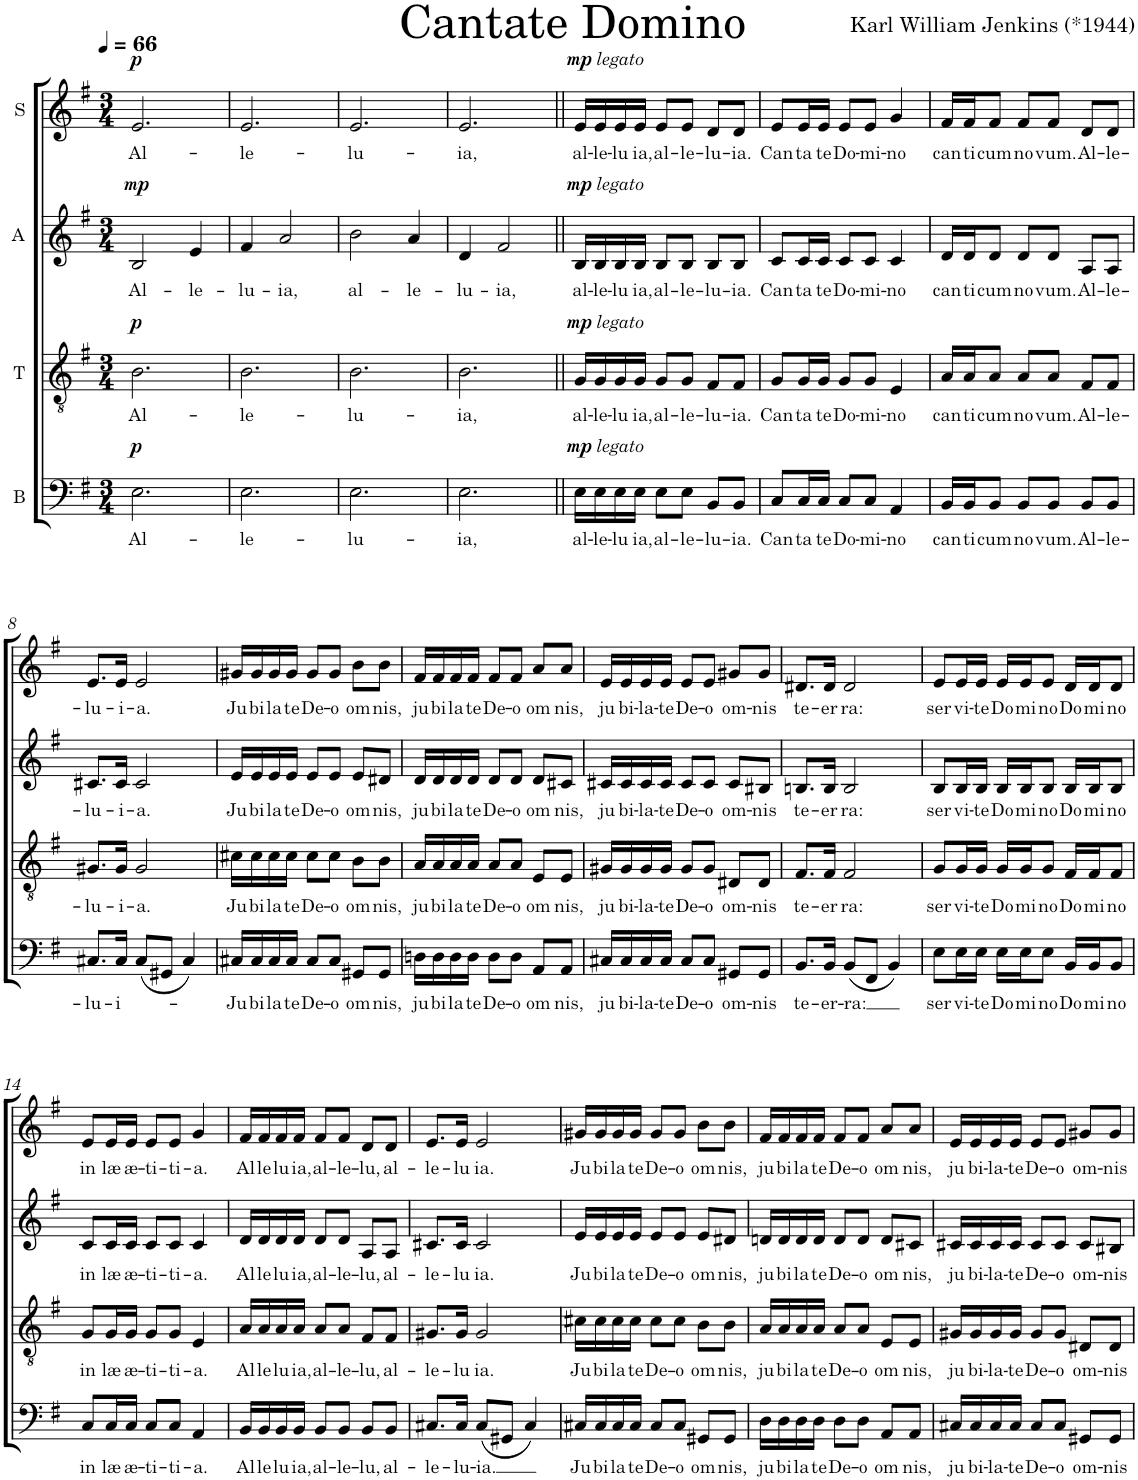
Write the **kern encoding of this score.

**kern	**text	**dynam	**kern	**text	**dynam	**kern	**text	**dynam	**kern	**text	**dynam
*part4	*part4	*part4	*part3	*part3	*part3	*part2	*part2	*part2	*part1	*part1	*part1
*staff4	*staff4	*staff4	*staff3	*staff3	*staff3	*staff2	*staff2	*staff2	*staff1	*staff1	*staff1
*I"B	*	*	*I"T	*	*	*I"A	*	*	*I"S	*	*
*I'B	*	*	*I'T	*	*	*I'A	*	*	*I'S	*	*
*clefF4	*	*	*clefGv2	*	*	*clefG2	*	*	*clefG2	*	*
*k[f#]	*	*	*k[f#]	*	*	*k[f#]	*	*	*k[f#]	*	*
*M3/4	*	*	*M3/4	*	*	*M3/4	*	*	*M3/4	*	*
*MM66	*	*	*MM66	*	*	*MM66	*	*	*MM66	*	*
=1	=1	=1	=1	=1	=1	=1	=1	=1	=1	=1	=1
!	!LO:LY:b	!LO:DY:a	!	!LO:LY:b	!LO:DY:a	!	!LO:LY:b	!LO:DY:a	!	!LO:LY:b	!LO:DY:a
2.E\	Al-	p	2.B\	Al-	p	2B/	Al-	mp	2.e/	Al-	p
!	!	!	!	!	!	!	!LO:LY:b	!	!	!	!
.	.	.	.	.	.	4e/	-le-	.	.	.	.
=2	=2	=2	=2	=2	=2	=2	=2	=2	=2	=2	=2
!	!LO:LY:b	!	!	!LO:LY:b	!	!	!LO:LY:b	!	!	!LO:LY:b	!
2.E\	-le-	.	2.B\	-le-	.	4f#/	-lu-	.	2.e/	-le-	.
!	!	!	!	!	!	!	!LO:LY:b	!	!	!	!
.	.	.	.	.	.	2a/	-ia,	.	.	.	.
=3	=3	=3	=3	=3	=3	=3	=3	=3	=3	=3	=3
!	!LO:LY:b	!	!	!LO:LY:b	!	!	!LO:LY:b	!	!	!LO:LY:b	!
2.E\	-lu-	.	2.B\	-lu-	.	2b\	al-	.	2.e/	-lu-	.
!	!	!	!	!	!	!	!LO:LY:b	!	!	!	!
.	.	.	.	.	.	4a/	-le-	.	.	.	.
=4	=4	=4	=4	=4	=4	=4	=4	=4	=4	=4	=4
!	!LO:LY:b	!	!	!LO:LY:b	!	!	!LO:LY:b	!	!	!LO:LY:b	!
2.E\	-ia,	.	2.B\	-ia,	.	4d/	-lu-	.	2.e/	-ia,	.
!	!	!	!	!	!	!	!LO:LY:b	!	!	!	!
.	.	.	.	.	.	2f#/	-ia,	.	.	.	.
=5||	=5||	=5||	=5||	=5||	=5||	=5||	=5||	=5||	=5||	=5||	=5||
!	!LO:LY:b	!LO:DY:a	!	!LO:LY:b	!	!	!LO:LY:b	!	!	!LO:LY:b	!
!	!	!LO:DY:n=1:a	!	!	!LO:DY:a	!	!	!	!	!	!
!	!	!	!	!	!LO:DY:n=1:a	!	!	!LO:DY:a	!	!	!
!	!	!	!	!	!	!	!	!LO:DY:n=1:a	!	!	!LO:DY:a
!	!	!	!	!	!	!	!	!	!	!	!LO:DY:n=1:a
16E\LL	al-	mp other-dynamics	16G/LL	al-	mp other-dynamics	16B/LL	al-	mp other-dynamics	16e/LL	al-	mp other-dynamics
!	!LO:LY:b	!	!	!LO:LY:b	!	!	!LO:LY:b	!	!	!LO:LY:b	!
16E\	-le-	.	16G/	-le-	.	16B/	-le-	.	16e/	-le-	.
!	!LO:LY:b	!	!	!LO:LY:b	!	!	!LO:LY:b	!	!	!LO:LY:b	!
16E\	-lu-	.	16G/	-lu-	.	16B/	-lu-	.	16e/	-lu-	.
!	!LO:LY:b	!	!	!LO:LY:b	!	!	!LO:LY:b	!	!	!LO:LY:b	!
16E\JJ	-ia,	.	16G/JJ	-ia,	.	16B/JJ	-ia,	.	16e/JJ	-ia,	.
!	!LO:LY:b	!	!	!LO:LY:b	!	!	!LO:LY:b	!	!	!LO:LY:b	!
8E\L	al-	.	8G/L	al-	.	8B/L	al-	.	8e/L	al-	.
!	!LO:LY:b	!	!	!LO:LY:b	!	!	!LO:LY:b	!	!	!LO:LY:b	!
8E\J	-le-	.	8G/J	-le-	.	8B/J	-le-	.	8e/J	-le-	.
!	!LO:LY:b	!	!	!LO:LY:b	!	!	!LO:LY:b	!	!	!LO:LY:b	!
8BB/L	-lu-	.	8F#/L	-lu-	.	8B/L	-lu-	.	8d/L	-lu-	.
!	!LO:LY:b	!	!	!LO:LY:b	!	!	!LO:LY:b	!	!	!LO:LY:b	!
8BB/J	-ia.	.	8F#/J	-ia.	.	8B/J	-ia.	.	8d/J	-ia.	.
=6	=6	=6	=6	=6	=6	=6	=6	=6	=6	=6	=6
!	!LO:LY:b	!	!	!LO:LY:b	!	!	!LO:LY:b	!	!	!LO:LY:b	!
8C/L	Can-	.	8G/L	Can-	.	8c/L	Can-	.	8e/L	Can-	.
!	!LO:LY:b	!	!	!LO:LY:b	!	!	!LO:LY:b	!	!	!LO:LY:b	!
16C/L	-ta-	.	16G/L	-ta-	.	16c/L	-ta-	.	16e/L	-ta-	.
!	!LO:LY:b	!	!	!LO:LY:b	!	!	!LO:LY:b	!	!	!LO:LY:b	!
16C/JJ	-te	.	16G/JJ	-te	.	16c/JJ	-te	.	16e/JJ	-te	.
!	!LO:LY:b	!	!	!LO:LY:b	!	!	!LO:LY:b	!	!	!LO:LY:b	!
8C/L	Do-	.	8G/L	Do-	.	8c/L	Do-	.	8e/L	Do-	.
!	!LO:LY:b	!	!	!LO:LY:b	!	!	!LO:LY:b	!	!	!LO:LY:b	!
8C/J	-mi-	.	8G/J	-mi-	.	8c/J	-mi-	.	8e/J	-mi-	.
!	!LO:LY:b	!	!	!LO:LY:b	!	!	!LO:LY:b	!	!	!LO:LY:b	!
4AA/	-no	.	4E/	-no	.	4c/	-no	.	4g/	-no	.
=7	=7	=7	=7	=7	=7	=7	=7	=7	=7	=7	=7
!	!LO:LY:b	!	!	!LO:LY:b	!	!	!LO:LY:b	!	!	!LO:LY:b	!
16BB/LL	can-	.	16A/LL	can-	.	16d/LL	can-	.	16f#/LL	can-	.
!	!LO:LY:b	!	!	!LO:LY:b	!	!	!LO:LY:b	!	!	!LO:LY:b	!
16BB/J	-ti-	.	16A/J	-ti-	.	16d/J	-ti-	.	16f#/J	-ti-	.
!	!LO:LY:b	!	!	!LO:LY:b	!	!	!LO:LY:b	!	!	!LO:LY:b	!
8BB/J	-cum	.	8A/J	-cum	.	8d/J	-cum	.	8f#/J	-cum	.
!	!LO:LY:b	!	!	!LO:LY:b	!	!	!LO:LY:b	!	!	!LO:LY:b	!
8BB/L	no-	.	8A/L	no-	.	8d/L	no-	.	8f#/L	no-	.
!	!LO:LY:b	!	!	!LO:LY:b	!	!	!LO:LY:b	!	!	!LO:LY:b	!
8BB/J	-vum.	.	8A/J	-vum.	.	8d/J	-vum.	.	8f#/J	-vum.	.
!	!LO:LY:b	!	!	!LO:LY:b	!	!	!LO:LY:b	!	!	!LO:LY:b	!
8BB/L	Al-	.	8F#/L	Al-	.	8A/L	Al-	.	8d/L	Al-	.
!	!LO:LY:b	!	!	!LO:LY:b	!	!	!LO:LY:b	!	!	!LO:LY:b	!
8BB/J	-le-	.	8F#/J	-le-	.	8A/J	-le-	.	8d/J	-le-	.
!!LO:LB:g=z
=8	=8	=8	=8	=8	=8	=8	=8	=8	=8	=8	=8
!	!LO:LY:b	!	!	!LO:LY:b	!	!	!LO:LY:b	!	!	!LO:LY:b	!
8.C#X/L	-lu-	.	8.G#X/L	-lu-	.	8.c#X/L	-lu-	.	8.e/L	-lu-	.
!	!LO:LY:b	!	!	!LO:LY:b	!	!	!LO:LY:b	!	!	!LO:LY:b	!
16C#/Jk	-i-	.	16G#/Jk	-i-	.	16c#/Jk	-i-	.	16e/Jk	-i-	.
!	!	!	!	!LO:LY:b	!	!	!LO:LY:b	!	!	!LO:LY:b	!
(8C#/L	.	.	2G#/	-a.	.	2c#/	-a.	.	2e/	-a.	.
8GG#X/J	.	.	.	.	.	.	.	.	.	.	.
4C#/)	.	.	.	.	.	.	.	.	.	.	.
=9	=9	=9	=9	=9	=9	=9	=9	=9	=9	=9	=9
!	!LO:LY:b	!	!	!LO:LY:b	!	!	!LO:LY:b	!	!	!LO:LY:b	!
16C#X/LL	Ju-	.	16c#X\LL	Ju-	.	16e/LL	Ju-	.	16g#X/LL	Ju-	.
!	!LO:LY:b	!	!	!LO:LY:b	!	!	!LO:LY:b	!	!	!LO:LY:b	!
16C#/	-bi-	.	16c#\	-bi-	.	16e/	-bi-	.	16g#/	-bi-	.
!	!LO:LY:b	!	!	!LO:LY:b	!	!	!LO:LY:b	!	!	!LO:LY:b	!
16C#/	-la-	.	16c#\	-la-	.	16e/	-la-	.	16g#/	-la-	.
!	!LO:LY:b	!	!	!LO:LY:b	!	!	!LO:LY:b	!	!	!LO:LY:b	!
16C#/JJ	-te	.	16c#\JJ	-te	.	16e/JJ	-te	.	16g#/JJ	-te	.
!	!LO:LY:b	!	!	!LO:LY:b	!	!	!LO:LY:b	!	!	!LO:LY:b	!
8C#/L	De-	.	8c#\L	De-	.	8e/L	De-	.	8g#/L	De-	.
!	!LO:LY:b	!	!	!LO:LY:b	!	!	!LO:LY:b	!	!	!LO:LY:b	!
8C#/J	-o	.	8c#\J	-o	.	8e/J	-o	.	8g#/J	-o	.
!	!LO:LY:b	!	!	!LO:LY:b	!	!	!LO:LY:b	!	!	!LO:LY:b	!
8GG#X/L	om-	.	8B\L	om-	.	8e/L	om-	.	8b\L	om-	.
!	!LO:LY:b	!	!	!LO:LY:b	!	!	!LO:LY:b	!	!	!LO:LY:b	!
8GG#/J	-nis,	.	8B\J	-nis,	.	8d#X/J	-nis,	.	8b\J	-nis,	.
=10	=10	=10	=10	=10	=10	=10	=10	=10	=10	=10	=10
!	!LO:LY:b	!	!	!LO:LY:b	!	!	!LO:LY:b	!	!	!LO:LY:b	!
16Dn\LL	ju-	.	16A/LL	ju-	.	16d/LL	ju-	.	16f#/LL	ju-	.
!	!LO:LY:b	!	!	!LO:LY:b	!	!	!LO:LY:b	!	!	!LO:LY:b	!
16D\	-bi-	.	16A/	-bi-	.	16d/	-bi-	.	16f#/	-bi-	.
!	!LO:LY:b	!	!	!LO:LY:b	!	!	!LO:LY:b	!	!	!LO:LY:b	!
16D\	-la-	.	16A/	-la-	.	16d/	-la-	.	16f#/	-la-	.
!	!LO:LY:b	!	!	!LO:LY:b	!	!	!LO:LY:b	!	!	!LO:LY:b	!
16D\JJ	-te	.	16A/JJ	-te	.	16d/JJ	-te	.	16f#/JJ	-te	.
!	!LO:LY:b	!	!	!LO:LY:b	!	!	!LO:LY:b	!	!	!LO:LY:b	!
8D\L	De-	.	8A/L	De-	.	8d/L	De-	.	8f#/L	De-	.
!	!LO:LY:b	!	!	!LO:LY:b	!	!	!LO:LY:b	!	!	!LO:LY:b	!
8D\J	-o	.	8A/J	-o	.	8d/J	-o	.	8f#/J	-o	.
!	!LO:LY:b	!	!	!LO:LY:b	!	!	!LO:LY:b	!	!	!LO:LY:b	!
8AA/L	om-	.	8E/L	om-	.	8d/L	om-	.	8a/L	om-	.
!	!LO:LY:b	!	!	!LO:LY:b	!	!	!LO:LY:b	!	!	!LO:LY:b	!
8AA/J	-nis,	.	8E/J	-nis,	.	8c#X/J	-nis,	.	8a/J	-nis,	.
=11	=11	=11	=11	=11	=11	=11	=11	=11	=11	=11	=11
!	!LO:LY:b	!	!	!LO:LY:b	!	!	!LO:LY:b	!	!	!LO:LY:b	!
16C#X/LL	ju-	.	16G#X/LL	ju-	.	16c#X/LL	ju-	.	16e/LL	ju-	.
!	!LO:LY:b	!	!	!LO:LY:b	!	!	!LO:LY:b	!	!	!LO:LY:b	!
16C#/	-bi-	.	16G#/	-bi-	.	16c#/	-bi-	.	16e/	-bi-	.
!	!LO:LY:b	!	!	!LO:LY:b	!	!	!LO:LY:b	!	!	!LO:LY:b	!
16C#/	-la-	.	16G#/	-la-	.	16c#/	-la-	.	16e/	-la-	.
!	!LO:LY:b	!	!	!LO:LY:b	!	!	!LO:LY:b	!	!	!LO:LY:b	!
16C#/JJ	-te	.	16G#/JJ	-te	.	16c#/JJ	-te	.	16e/JJ	-te	.
!	!LO:LY:b	!	!	!LO:LY:b	!	!	!LO:LY:b	!	!	!LO:LY:b	!
8C#/L	De-	.	8G#/L	De-	.	8c#/L	De-	.	8e/L	De-	.
!	!LO:LY:b	!	!	!LO:LY:b	!	!	!LO:LY:b	!	!	!LO:LY:b	!
8C#/J	-o	.	8G#/J	-o	.	8c#/J	-o	.	8e/J	-o	.
!	!LO:LY:b	!	!	!LO:LY:b	!	!	!LO:LY:b	!	!	!LO:LY:b	!
8GG#X/L	om-	.	8D#X/L	om-	.	8c#/L	om-	.	8g#X/L	om-	.
!	!LO:LY:b	!	!	!LO:LY:b	!	!	!LO:LY:b	!	!	!LO:LY:b	!
8GG#/J	-nis	.	8D#/J	-nis	.	8B#X/J	-nis	.	8g#/J	-nis	.
=12	=12	=12	=12	=12	=12	=12	=12	=12	=12	=12	=12
!	!LO:LY:b	!	!	!LO:LY:b	!	!	!LO:LY:b	!	!	!LO:LY:b	!
8.BB/L	te-	.	8.F#/L	te-	.	8.Bn/L	te-	.	8.d#X/L	te-	.
!	!LO:LY:b	!	!	!LO:LY:b	!	!	!LO:LY:b	!	!	!LO:LY:b	!
16BB/Jk	-er-	.	16F#/Jk	-er-	.	16B/Jk	-er-	.	16d#/Jk	-er-	.
!	!LO:LY:b	!	!	!LO:LY:b	!	!	!LO:LY:b	!	!	!LO:LY:b	!
(8BB/L	-ra:	.	2F#/	-ra:	.	2B/	-ra:	.	2d#/	-ra:	.
8FF#/J	.	.	.	.	.	.	.	.	.	.	.
4BB/)	.	.	.	.	.	.	.	.	.	.	.
=13	=13	=13	=13	=13	=13	=13	=13	=13	=13	=13	=13
!	!LO:LY:b	!	!	!LO:LY:b	!	!	!LO:LY:b	!	!	!LO:LY:b	!
8E\L	ser-	.	8G/L	ser-	.	8B/L	ser-	.	8e/L	ser-	.
!	!LO:LY:b	!	!	!LO:LY:b	!	!	!LO:LY:b	!	!	!LO:LY:b	!
16E\L	-vi-	.	16G/L	-vi-	.	16B/L	-vi-	.	16e/L	-vi-	.
!	!LO:LY:b	!	!	!LO:LY:b	!	!	!LO:LY:b	!	!	!LO:LY:b	!
16E\JJ	-te	.	16G/JJ	-te	.	16B/JJ	-te	.	16e/JJ	-te	.
!	!LO:LY:b	!	!	!LO:LY:b	!	!	!LO:LY:b	!	!	!LO:LY:b	!
16E\LL	Do-	.	16G/LL	Do-	.	16B/LL	Do-	.	16e/LL	Do-	.
!	!LO:LY:b	!	!	!LO:LY:b	!	!	!LO:LY:b	!	!	!LO:LY:b	!
16E\J	-mi-	.	16G/J	-mi-	.	16B/J	-mi-	.	16e/J	-mi-	.
!	!LO:LY:b	!	!	!LO:LY:b	!	!	!LO:LY:b	!	!	!LO:LY:b	!
8E\J	-no	.	8G/J	-no	.	8B/J	-no	.	8e/J	-no	.
!	!LO:LY:b	!	!	!LO:LY:b	!	!	!LO:LY:b	!	!	!LO:LY:b	!
16BB/LL	Do-	.	16F#/LL	Do-	.	16B/LL	Do-	.	16d/LL	Do-	.
!	!LO:LY:b	!	!	!LO:LY:b	!	!	!LO:LY:b	!	!	!LO:LY:b	!
16BB/J	-mi-	.	16F#/J	-mi-	.	16B/J	-mi-	.	16d/J	-mi-	.
!	!LO:LY:b	!	!	!LO:LY:b	!	!	!LO:LY:b	!	!	!LO:LY:b	!
8BB/J	-no	.	8F#/J	-no	.	8B/J	-no	.	8d/J	-no	.
!!LO:LB:g=z
=14	=14	=14	=14	=14	=14	=14	=14	=14	=14	=14	=14
!	!LO:LY:b	!	!	!LO:LY:b	!	!	!LO:LY:b	!	!	!LO:LY:b	!
8C/L	in	.	8G/L	in	.	8c/L	in	.	8e/L	in	.
!	!LO:LY:b	!	!	!LO:LY:b	!	!	!LO:LY:b	!	!	!LO:LY:b	!
16C/L	læ-	.	16G/L	læ-	.	16c/L	læ-	.	16e/L	læ-	.
!	!LO:LY:b	!	!	!LO:LY:b	!	!	!LO:LY:b	!	!	!LO:LY:b	!
16C/JJ	-æ-	.	16G/JJ	-æ-	.	16c/JJ	-æ-	.	16e/JJ	-æ-	.
!	!LO:LY:b	!	!	!LO:LY:b	!	!	!LO:LY:b	!	!	!LO:LY:b	!
8C/L	-ti-	.	8G/L	-ti-	.	8c/L	-ti-	.	8e/L	-ti-	.
!	!LO:LY:b	!	!	!LO:LY:b	!	!	!LO:LY:b	!	!	!LO:LY:b	!
8C/J	-ti-	.	8G/J	-ti-	.	8c/J	-ti-	.	8e/J	-ti-	.
!	!LO:LY:b	!	!	!LO:LY:b	!	!	!LO:LY:b	!	!	!LO:LY:b	!
4AA/	-a.	.	4E/	-a.	.	4c/	-a.	.	4g/	-a.	.
=15	=15	=15	=15	=15	=15	=15	=15	=15	=15	=15	=15
!	!LO:LY:b	!	!	!LO:LY:b	!	!	!LO:LY:b	!	!	!LO:LY:b	!
16BB/LL	Al-	.	16A/LL	Al-	.	16d/LL	Al-	.	16f#/LL	Al-	.
!	!LO:LY:b	!	!	!LO:LY:b	!	!	!LO:LY:b	!	!	!LO:LY:b	!
16BB/	-le-	.	16A/	-le-	.	16d/	-le-	.	16f#/	-le-	.
!	!LO:LY:b	!	!	!LO:LY:b	!	!	!LO:LY:b	!	!	!LO:LY:b	!
16BB/	-lu-	.	16A/	-lu-	.	16d/	-lu-	.	16f#/	-lu-	.
!	!LO:LY:b	!	!	!LO:LY:b	!	!	!LO:LY:b	!	!	!LO:LY:b	!
16BB/JJ	-ia,	.	16A/JJ	-ia,	.	16d/JJ	-ia,	.	16f#/JJ	-ia,	.
!	!LO:LY:b	!	!	!LO:LY:b	!	!	!LO:LY:b	!	!	!LO:LY:b	!
8BB/L	al-	.	8A/L	al-	.	8d/L	al-	.	8f#/L	al-	.
!	!LO:LY:b	!	!	!LO:LY:b	!	!	!LO:LY:b	!	!	!LO:LY:b	!
8BB/J	-le-	.	8A/J	-le-	.	8d/J	-le-	.	8f#/J	-le-	.
!	!LO:LY:b	!	!	!LO:LY:b	!	!	!LO:LY:b	!	!	!LO:LY:b	!
8BB/L	-lu,	.	8F#/L	-lu,	.	8A/L	-lu,	.	8d/L	-lu,	.
!	!LO:LY:b	!	!	!LO:LY:b	!	!	!LO:LY:b	!	!	!LO:LY:b	!
8BB/J	al-	.	8F#/J	al-	.	8A/J	al-	.	8d/J	al-	.
=16	=16	=16	=16	=16	=16	=16	=16	=16	=16	=16	=16
!	!LO:LY:b	!	!	!LO:LY:b	!	!	!LO:LY:b	!	!	!LO:LY:b	!
8.C#X/L	-le-	.	8.G#X/L	-le-	.	8.c#X/L	-le-	.	8.e/L	-le-	.
!	!LO:LY:b	!	!	!LO:LY:b	!	!	!LO:LY:b	!	!	!LO:LY:b	!
16C#/Jk	-lu-	.	16G#/Jk	-lu-	.	16c#/Jk	-lu-	.	16e/Jk	-lu-	.
!	!LO:LY:b	!	!	!LO:LY:b	!	!	!LO:LY:b	!	!	!LO:LY:b	!
(8C#/L	-ia.	.	2G#/	-ia.	.	2c#/	-ia.	.	2e/	-ia.	.
8GG#X/J	.	.	.	.	.	.	.	.	.	.	.
4C#/)	.	.	.	.	.	.	.	.	.	.	.
=17	=17	=17	=17	=17	=17	=17	=17	=17	=17	=17	=17
!	!LO:LY:b	!	!	!LO:LY:b	!	!	!LO:LY:b	!	!	!LO:LY:b	!
16C#X/LL	Ju-	.	16c#X\LL	Ju-	.	16e/LL	Ju-	.	16g#X/LL	Ju-	.
!	!LO:LY:b	!	!	!LO:LY:b	!	!	!LO:LY:b	!	!	!LO:LY:b	!
16C#/	-bi-	.	16c#\	-bi-	.	16e/	-bi-	.	16g#/	-bi-	.
!	!LO:LY:b	!	!	!LO:LY:b	!	!	!LO:LY:b	!	!	!LO:LY:b	!
16C#/	-la-	.	16c#\	-la-	.	16e/	-la-	.	16g#/	-la-	.
!	!LO:LY:b	!	!	!LO:LY:b	!	!	!LO:LY:b	!	!	!LO:LY:b	!
16C#/JJ	-te	.	16c#\JJ	-te	.	16e/JJ	-te	.	16g#/JJ	-te	.
!	!LO:LY:b	!	!	!LO:LY:b	!	!	!LO:LY:b	!	!	!LO:LY:b	!
8C#/L	De-	.	8c#\L	De-	.	8e/L	De-	.	8g#/L	De-	.
!	!LO:LY:b	!	!	!LO:LY:b	!	!	!LO:LY:b	!	!	!LO:LY:b	!
8C#/J	-o	.	8c#\J	-o	.	8e/J	-o	.	8g#/J	-o	.
!	!LO:LY:b	!	!	!LO:LY:b	!	!	!LO:LY:b	!	!	!LO:LY:b	!
8GG#X/L	om-	.	8B\L	om-	.	8e/L	om-	.	8b\L	om-	.
!	!LO:LY:b	!	!	!LO:LY:b	!	!	!LO:LY:b	!	!	!LO:LY:b	!
8GG#/J	-nis,	.	8B\J	-nis,	.	8d#X/J	-nis,	.	8b\J	-nis,	.
=18	=18	=18	=18	=18	=18	=18	=18	=18	=18	=18	=18
!	!LO:LY:b	!	!	!LO:LY:b	!	!	!LO:LY:b	!	!	!LO:LY:b	!
16D\LL	ju-	.	16A/LL	ju-	.	16dn/LL	ju-	.	16f#/LL	ju-	.
!	!LO:LY:b	!	!	!LO:LY:b	!	!	!LO:LY:b	!	!	!LO:LY:b	!
16D\	-bi-	.	16A/	-bi-	.	16d/	-bi-	.	16f#/	-bi-	.
!	!LO:LY:b	!	!	!LO:LY:b	!	!	!LO:LY:b	!	!	!LO:LY:b	!
16D\	-la-	.	16A/	-la-	.	16d/	-la-	.	16f#/	-la-	.
!	!LO:LY:b	!	!	!LO:LY:b	!	!	!LO:LY:b	!	!	!LO:LY:b	!
16D\JJ	-te	.	16A/JJ	-te	.	16d/JJ	-te	.	16f#/JJ	-te	.
!	!LO:LY:b	!	!	!LO:LY:b	!	!	!LO:LY:b	!	!	!LO:LY:b	!
8D\L	De-	.	8A/L	De-	.	8d/L	De-	.	8f#/L	De-	.
!	!LO:LY:b	!	!	!LO:LY:b	!	!	!LO:LY:b	!	!	!LO:LY:b	!
8D\J	-o	.	8A/J	-o	.	8d/J	-o	.	8f#/J	-o	.
!	!LO:LY:b	!	!	!LO:LY:b	!	!	!LO:LY:b	!	!	!LO:LY:b	!
8AA/L	om-	.	8E/L	om-	.	8d/L	om-	.	8a/L	om-	.
!	!LO:LY:b	!	!	!LO:LY:b	!	!	!LO:LY:b	!	!	!LO:LY:b	!
8AA/J	-nis,	.	8E/J	-nis,	.	8c#X/J	-nis,	.	8a/J	-nis,	.
=19	=19	=19	=19	=19	=19	=19	=19	=19	=19	=19	=19
!	!LO:LY:b	!	!	!LO:LY:b	!	!	!LO:LY:b	!	!	!LO:LY:b	!
16C#X/LL	ju-	.	16G#X/LL	ju-	.	16c#X/LL	ju-	.	16e/LL	ju-	.
!	!LO:LY:b	!	!	!LO:LY:b	!	!	!LO:LY:b	!	!	!LO:LY:b	!
16C#/	-bi-	.	16G#/	-bi-	.	16c#/	-bi-	.	16e/	-bi-	.
!	!LO:LY:b	!	!	!LO:LY:b	!	!	!LO:LY:b	!	!	!LO:LY:b	!
16C#/	-la-	.	16G#/	-la-	.	16c#/	-la-	.	16e/	-la-	.
!	!LO:LY:b	!	!	!LO:LY:b	!	!	!LO:LY:b	!	!	!LO:LY:b	!
16C#/JJ	-te	.	16G#/JJ	-te	.	16c#/JJ	-te	.	16e/JJ	-te	.
!	!LO:LY:b	!	!	!LO:LY:b	!	!	!LO:LY:b	!	!	!LO:LY:b	!
8C#/L	De-	.	8G#/L	De-	.	8c#/L	De-	.	8e/L	De-	.
!	!LO:LY:b	!	!	!LO:LY:b	!	!	!LO:LY:b	!	!	!LO:LY:b	!
8C#/J	-o	.	8G#/J	-o	.	8c#/J	-o	.	8e/J	-o	.
!	!LO:LY:b	!	!	!LO:LY:b	!	!	!LO:LY:b	!	!	!LO:LY:b	!
8GG#X/L	om-	.	8D#X/L	om-	.	8c#/L	om-	.	8g#X/L	om-	.
!	!LO:LY:b	!	!	!LO:LY:b	!	!	!LO:LY:b	!	!	!LO:LY:b	!
8GG#/J	-nis	.	8D#/J	-nis	.	8B#X/J	-nis	.	8g#/J	-nis	.
=	=	=	=	=	=	=	=	=	=	=	=
*-	*-	*-	*-	*-	*-	*-	*-	*-	*-	*-	*-
